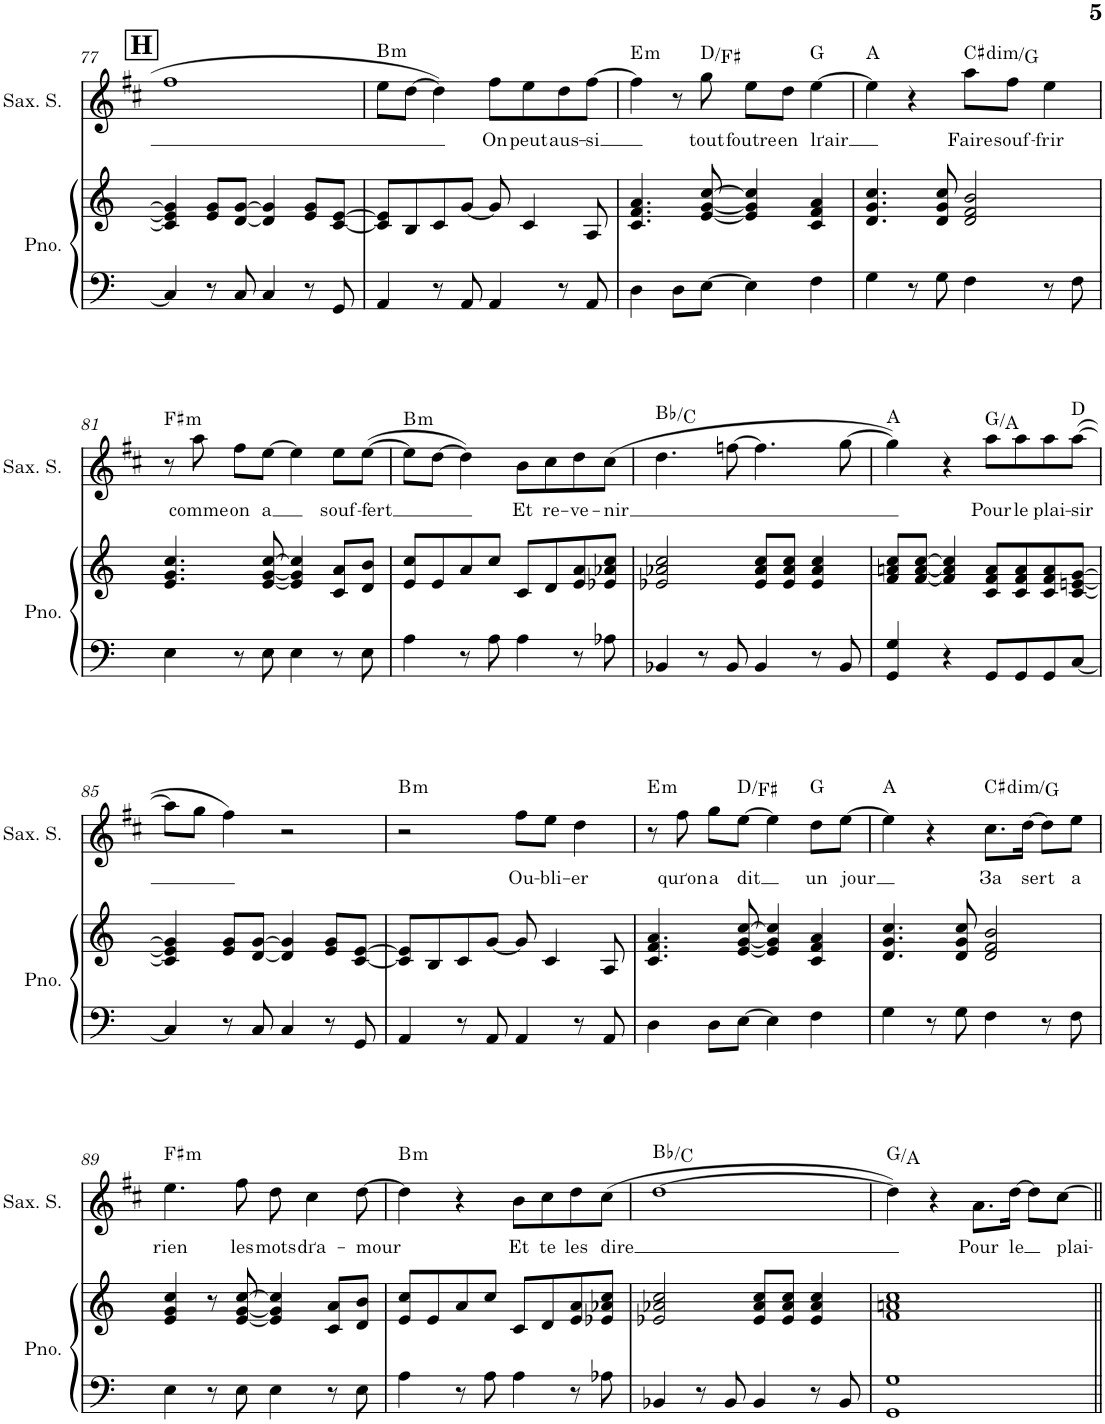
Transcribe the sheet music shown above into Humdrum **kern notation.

**kern	**kern	**kern	**text	**harte
*part2	*part2	*part1	*part1	*part1
*staff3	*staff2	*staff1	*staff1	*
*I"Piano	*	*I"Saxophone Soprano	*	*
*I'Pno.	*	*I'Sax. S.	*	*
!!LO:PB:g=z
*clefF4	*clefG2	*clefG2	*	*
*	*	*Trd1c2	*	*
*k[]	*k[]	*k[f#c#]	*	*
*C:	*C:	*D:	*	*
*M4/4	*M4/4	*M4/4	*	*
!!LO:REH:place=s1:a:B:cj:fs=14:t=H
=77	=77	=77	=77	=77
4C/]	4c/] 4e/] 4g/]	1ff#	.	.
8r	8e/ 8g/L	.	.	.
8C/	[8d/ [8g/J	.	.	.
4C/	4d/] 4g/]	.	.	.
8r	8e/ 8g/L	.	.	.
8GG/	[8c/ [8e/J	.	.	.
=78	=78	=78	=78	=78
!	!	!	!	!LO:H:kt=m
4AA/	8c/] 8e/]L	8ee\L	.	B:min
.	8B/	[8dd\J	.	.
8r	8c/	4dd\]	.	.
8AA/	[8g/J	.	.	.
!	!	!	!LO:LY:b	!
4AA/	8g/]	8ff#\L	On	.
!	!	!	!LO:LY:b	!
.	4c/	8ee\	peut	.
!	!	!	!LO:LY:b	!
8r	.	8dd\	aus-	.
!	!	!	!LO:LY:b	!
8AA/	8A/	[8ff#\J	-si	.
=79	=79	=79	=79	=79
!	!	!	!	!LO:H:kt=m
4D\	4.c/ 4.f/ 4.a/	4ff#\]	.	E:min
8D\L	.	8r	.	.
!	!	!	!LO:LY:b	!
[8E\J	[8e/ [8g/ [8cc/	8gg\	tout	D:maj/3
!	!	!	!LO:LY:b	!
4E\]	4e/] 4g/] 4cc/]	8ee\L	foutre	.
!	!	!	!LO:LY:b	!
.	.	8dd\J	en	.
!	!	!	!LO:LY:b	!
4F\	4c/ 4f/ 4a/	[4ee\	lґair	G:maj
=80	=80	=80	=80	=80
4G\	4.d/ 4.g/ 4.cc/	4ee\]	.	A:maj
8r	.	4r	.	.
8G\	8d/ 8g/ 8cc/	.	.	.
!	!	!	!LO:LY:b	!LO:H:kt=dim
4F\	2d/ 2f/ 2b/	8aa\L	Faire	C#:dim/b5
!	!	!	!LO:LY:b	!
.	.	8ff#\J	souf-	.
!	!	!	!LO:LY:b	!
8r	.	4ee\	-frir	.
8F\	.	.	.	.
!!LO:LB:g=z
=81	=81	=81	=81	=81
!	!	!	!	!LO:H:kt=m
4E\	4.e/ 4.g/ 4.cc/	8r	.	F#:min
!	!	!	!LO:LY:b	!
.	.	8aa\	comme	.
!	!	!	!LO:LY:b	!
8r	.	8ff#\L	on	.
!	!	!	!LO:LY:b	!
8E\	[8e/ [8g/ [8cc/	[8ee\J	a	.
4E\	4e/] 4g/] 4cc/]	4ee\]	.	.
!	!	!	!LO:LY:b	!
8r	8c/ 8a/L	8ee\L	souf-	.
!	!	!	!LO:LY:b	!
8E\	8d/ 8b/J	([8ee\J	-fert	.
=82	=82	=82	=82	=82
!	!	!	!	!LO:H:kt=m
4A\	8e/ 8cc/L	8ee\L]	.	B:min
.	8e/	[8dd\J	.	.
8r	8a/	4dd\])	.	.
8A\	8cc/J	.	.	.
!	!	!	!LO:LY:b	!
4A\	8c/L	8b\L	Et	.
!	!	!	!LO:LY:b	!
.	8d/	8cc#\	re-	.
!	!	!	!LO:LY:b	!
8r	8e/ 8a/	8dd\	-ve-	.
!	!	!	!LO:LY:b	!
8A-X\	8e-X/ 8a-X/ 8cc/J	(8cc#\J	-nir	.
=83	=83	=83	=83	=83
4BB-X/	2e-X/ 2a-X/ 2cc/	4.dd\	.	Bb:maj/2
8r	.	.	.	.
8BB-/	.	[8ffn\	.	.
4BB-/	8e-/ 8a-/ 8cc/L	4.ff\]	.	.
.	8e-/ 8a-/ 8cc/J	.	.	.
8r	4e-/ 4a-/ 4cc/	.	.	.
8BB-/	.	[8gg\	.	.
=84	=84	=84	=84	=84
4GG/ 4G/	8f/ 8an/ 8cc/L	4gg\])	.	A:maj
.	[8f/ [8a/ [8cc/J	.	.	.
4r	4f/] 4a/] 4cc/]	4r	.	.
!	!	!	!LO:LY:b	!
8GG/L	8c/ 8f/ 8a/L	8aa\L	Pour	G:maj/2
!	!	!	!LO:LY:b	!
8GG/	8c/ 8f/ 8a/	8aa\	le	.
!	!	!	!LO:LY:b	!
8GG/	8c/ 8f/ 8a/	8aa\	plai-	.
!	!	!	!LO:LY:b	!
[8C/J	[8c/ [8en/ [8g/J	([8aa\J	-sir	D:maj
!!LO:LB:g=z
=85	=85	=85	=85	=85
4C/]	4c/] 4e/] 4g/]	8aa\L]	.	.
.	.	8gg\J	.	.
8r	8e/ 8g/L	4ff#\)	.	.
8C/	[8d/ [8g/J	.	.	.
4C/	4d/] 4g/]	2r	.	.
8r	8e/ 8g/L	.	.	.
8GG/	[8c/ [8e/J	.	.	.
=86	=86	=86	=86	=86
!	!	!	!	!LO:H:kt=m
4AA/	8c/] 8e/]L	2r	.	B:min
.	8B/	.	.	.
8r	8c/	.	.	.
8AA/	[8g/J	.	.	.
!	!	!	!LO:LY:b	!
4AA/	8g/]	8ff#\L	Ou-	.
!	!	!	!LO:LY:b	!
.	4c/	8ee\J	-bli-	.
!	!	!	!LO:LY:b	!
8r	.	4dd\	-er	.
8AA/	8A/	.	.	.
=87	=87	=87	=87	=87
!	!	!	!	!LO:H:kt=m
4D\	4.c/ 4.f/ 4.a/	8r	.	E:min
!	!	!	!LO:LY:b	!
.	.	8ff#\	quґon	.
!	!	!	!LO:LY:b	!
8D\L	.	8gg\L	a	.
!	!	!	!LO:LY:b	!
[8E\J	[8e/ [8g/ [8cc/	[8ee\J	dit	D:maj/3
4E\]	4e/] 4g/] 4cc/]	4ee\]	.	.
!	!	!	!LO:LY:b	!
4F\	4c/ 4f/ 4a/	8dd\L	un	G:maj
!	!	!	!LO:LY:b	!
.	.	[8ee\J	jour	.
=88	=88	=88	=88	=88
4G\	4.d/ 4.g/ 4.cc/	4ee\]	.	A:maj
8r	.	4r	.	.
8G\	8d/ 8g/ 8cc/	.	.	.
!	!	!	!LO:LY:b	!LO:H:kt=dim
4F\	2d/ 2f/ 2b/	8.cc#\L	Зa	C#:dim/b5
!	!	!	!LO:LY:b	!
.	.	[16dd\Jk	sert	.
8r	.	8dd\L]	.	.
!	!	!	!LO:LY:b	!
8F\	.	8ee\J	а	.
!!LO:LB:g=z
=89	=89	=89	=89	=89
!	!	!	!LO:LY:b	!LO:H:kt=m
4E\	4e/ 4g/ 4cc/	4.ee\	rien	F#:min
8r	8r	.	.	.
!	!	!	!LO:LY:b	!
8E\	[8e/ [8g/ [8cc/	8ff#\	les	.
!	!	!	!LO:LY:b	!
4E\	4e/] 4g/] 4cc/]	8dd\	mots	.
!	!	!	!LO:LY:b	!
.	.	4cc#\	dґa-	.
8r	8c/ 8a/L	.	.	.
!	!	!	!LO:LY:b	!
8E\	8d/ 8b/J	[8dd\	-mour	.
=90	=90	=90	=90	=90
!	!	!	!	!LO:H:kt=m
4A\	8e/ 8cc/L	4dd\]	.	B:min
.	8e/	.	.	.
8r	8a/	4r	.	.
8A\	8cc/J	.	.	.
!	!	!	!LO:LY:b	!
4A\	8c/L	8b\L	Et	.
!	!	!	!LO:LY:b	!
.	8d/	8cc#\	te	.
!	!	!	!LO:LY:b	!
8r	8e/ 8a/	8dd\	les	.
!	!	!	!LO:LY:b	!
8A-X\	8e-X/ 8a-X/ 8cc/J	(8cc#\J	dire	.
=91	=91	=91	=91	=91
4BB-X/	2e-X/ 2a-X/ 2cc/	[1dd	.	Bb:maj/2
8r	.	.	.	.
8BB-/	.	.	.	.
4BB-/	8e-/ 8a-/ 8cc/L	.	.	.
.	8e-/ 8a-/ 8cc/J	.	.	.
8r	4e-/ 4a-/ 4cc/	.	.	.
8BB-/	.	.	.	.
=92	=92	=92	=92	=92
1GG 1G	1f 1an 1cc	4dd\])	.	G:maj/2
.	.	4r	.	.
!	!	!	!LO:LY:b	!
.	.	8.a\L	Pour	.
!	!	!	!LO:LY:b	!
.	.	[16dd\Jk	le	.
.	.	8dd\L]	.	.
!	!	!	!LO:LY:b	!
.	.	[8cc#\J	plai-	.
=||	=||	=||	=||	=||
*-	*-	*-	*-	*-
